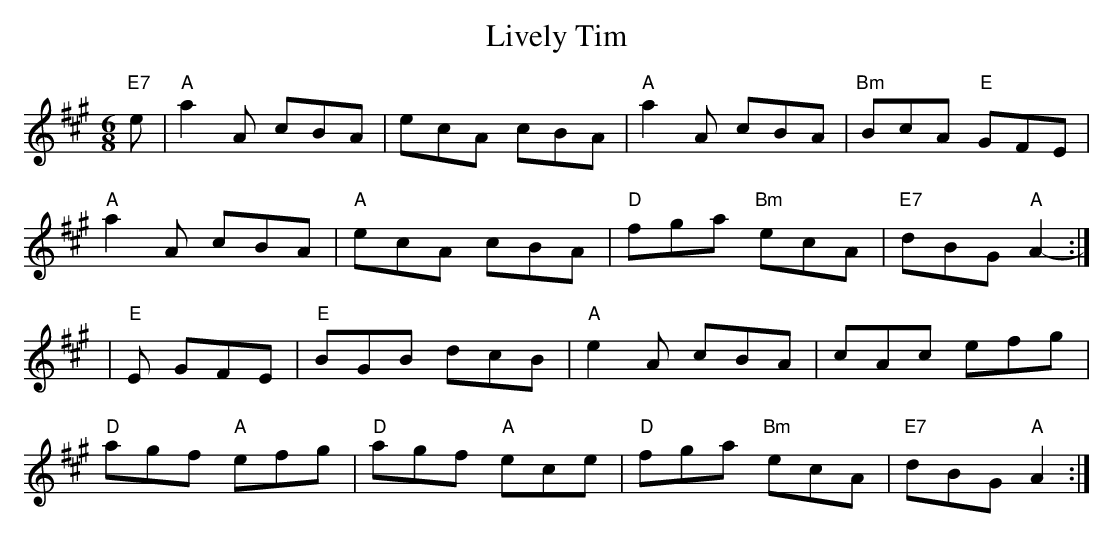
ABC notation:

X:1
T:Lively Tim
M:6/8
K:A
"E7"e|"A"a2A cBA|ecA cBA|"A"a2A cBA|"Bm"BcA "E"GFE|
"A"a2A cBA|"A"ecA cBA|"D"fga "Bm"ecA|"E7"dBG "A"A2:|
|:+_E_B+-|"E"+E2B2+E GFE|"E"BGB dcB|"A"e2A cBA|cAc efg|
"D"agf "A"efg|"D"agf "A"ece|"D"fga "Bm"ecA|"E7"dBG "A"A2:|
